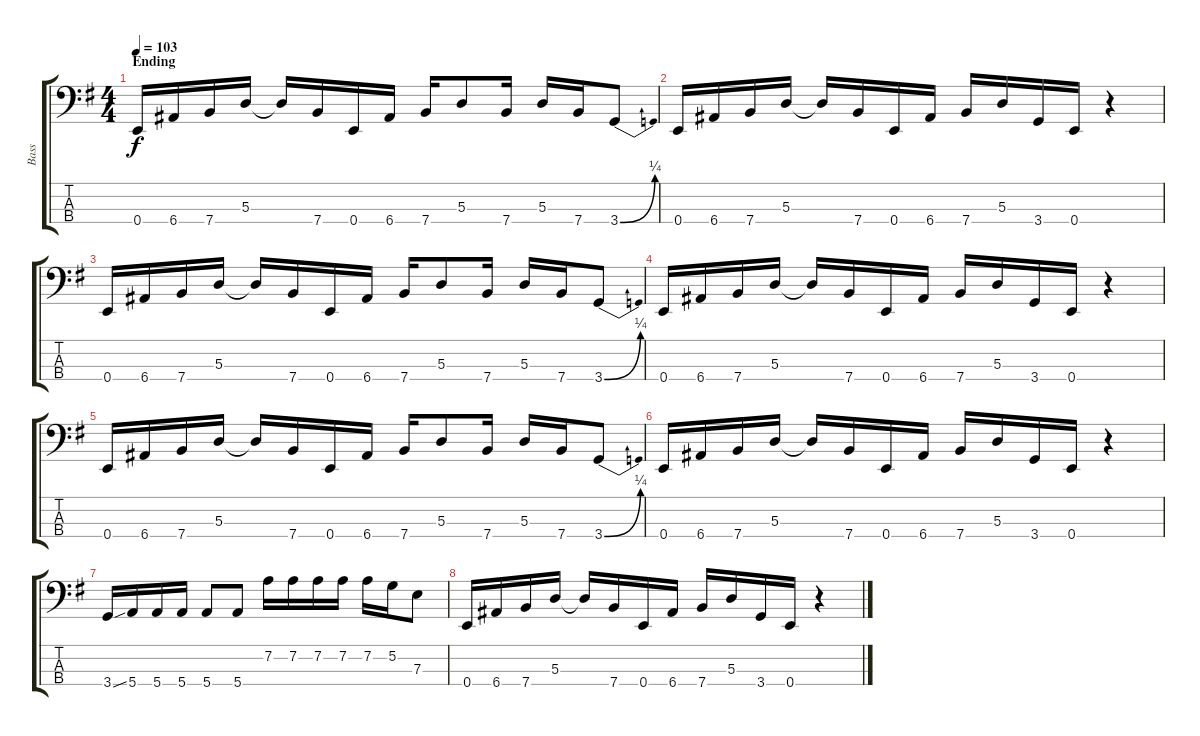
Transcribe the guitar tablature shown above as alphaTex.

\track ("Bass" "Bass") {instrument electricbassfinger}
\staff {score tabs}
\tuning (G2 D2 A1 E1) {hide}
\ts (4 4)
\section ("" "Ending")
\tempo 103
\clef f4
\ks eminor
0.4.16{dy f} 6.4.16 7.4.16 5.3.16 5.3{t}.16 7.4.16 0.4.16 6.4.16 7.4.16 5.3.8 7.4.16 5.3.16 7.4.16 3.4{be (bend 0 0 60 1)}.8 |
0.4.16 6.4.16 7.4.16 5.3.16 5.3{t}.16 7.4.16 0.4.16 6.4.16 7.4.16 5.3.16 3.4.16 0.4.16 r.4 |
0.4.16 6.4.16 7.4.16 5.3.16 5.3{t}.16 7.4.16 0.4.16 6.4.16 7.4.16 5.3.8 7.4.16 5.3.16 7.4.16 3.4{be (bend 0 0 60 1)}.8 |
0.4.16 6.4.16 7.4.16 5.3.16 5.3{t}.16 7.4.16 0.4.16 6.4.16 7.4.16 5.3.16 3.4.16 0.4.16 r.4 |
0.4.16 6.4.16 7.4.16 5.3.16 5.3{t}.16 7.4.16 0.4.16 6.4.16 7.4.16 5.3.8 7.4.16 5.3.16 7.4.16 3.4{be (bend 0 0 60 1)}.8 |
0.4.16 6.4.16 7.4.16 5.3.16 5.3{t}.16 7.4.16 0.4.16 6.4.16 7.4.16 5.3.16 3.4.16 0.4.16 r.4 |
3.4{ss}.16 5.4.16 5.4.16 5.4.16 5.4.8 5.4.8 7.2.16 7.2.16 7.2.16 7.2.16 7.2.16 5.2.16 7.3.8 |
0.4.16 6.4.16 7.4.16 5.3.16 5.3{t}.16 7.4.16 0.4.16 6.4.16 7.4.16 5.3.16 3.4.16 0.4.16 r.4
